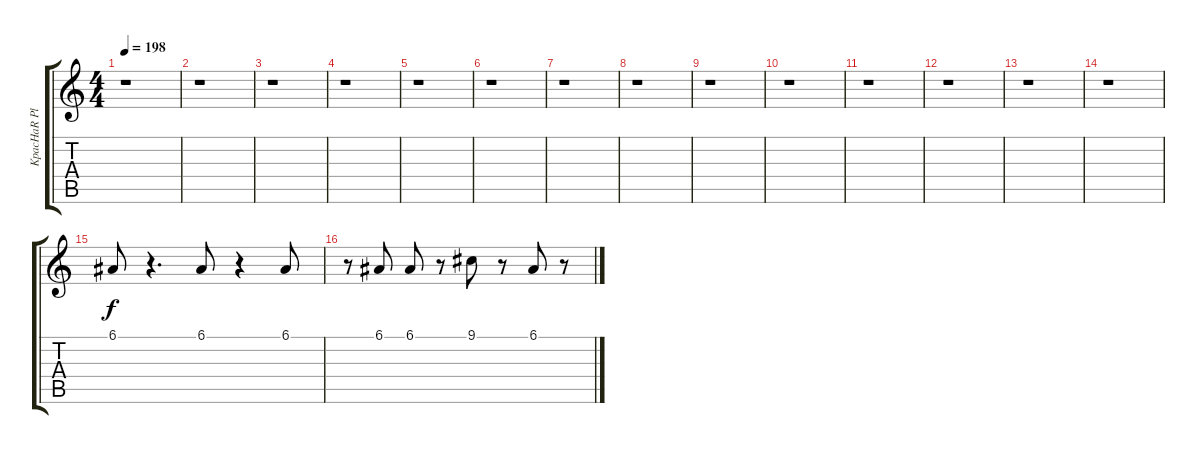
\track ("KpacHaR Plesen" "KpacHaR Pl") {instrument orchestrahit}
\staff {score tabs}
\tuning (E4 B3 G3 D3 A2 E2) {hide}
\ts (4 4)
\tempo 198
\clef g2
\ks c
r.1{dy f} |
r.1 |
r.1 |
r.1 |
r.1 |
r.1 |
r.1 |
r.1 |
r.1 |
r.1 |
r.1 |
r.1 |
r.1 |
r.1 |
6.1.8 r.4{d} 6.1.8 r.4 6.1.8 |
r.8 6.1.8 6.1.8 r.8 9.1.8 r.8 6.1.8 r.8
